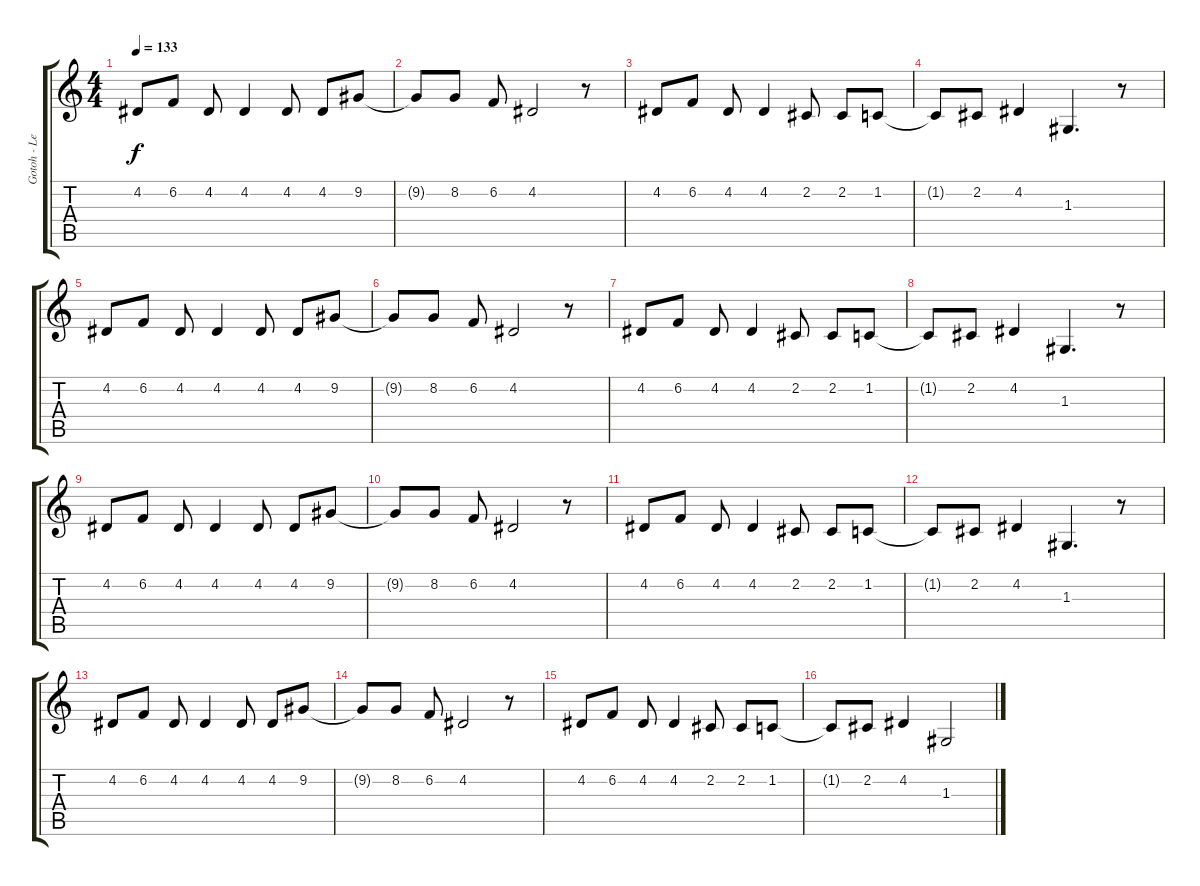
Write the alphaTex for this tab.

\track ("Gotoh - Lead Voice" "Gotoh - Le") {instrument cello}
\staff {score tabs}
\tuning (E4 B3 G3 D3 A2 E2) {hide}
\ts (4 4)
\tempo 133
\clef g2
\ks c
4.2.8{dy f} 6.2.8 4.2.8 4.2.4 4.2.8 4.2.8 9.2.8 |
9.2{t}.8 8.2.8 6.2.8 4.2.2 r.8 |
4.2.8 6.2.8 4.2.8 4.2.4 2.2.8 2.2.8 1.2.8 |
1.2{t}.8 2.2.8 4.2.4 1.3.4{d} r.8 |
4.2.8 6.2.8 4.2.8 4.2.4 4.2.8 4.2.8 9.2.8 |
9.2{t}.8 8.2.8 6.2.8 4.2.2 r.8 |
4.2.8 6.2.8 4.2.8 4.2.4 2.2.8 2.2.8 1.2.8 |
1.2{t}.8 2.2.8 4.2.4 1.3.4{d} r.8 |
4.2.8 6.2.8 4.2.8 4.2.4 4.2.8 4.2.8 9.2.8 |
9.2{t}.8 8.2.8 6.2.8 4.2.2 r.8 |
4.2.8 6.2.8 4.2.8 4.2.4 2.2.8 2.2.8 1.2.8 |
1.2{t}.8 2.2.8 4.2.4 1.3.4{d} r.8 |
4.2.8 6.2.8 4.2.8 4.2.4 4.2.8 4.2.8 9.2.8 |
9.2{t}.8 8.2.8 6.2.8 4.2.2 r.8 |
4.2.8 6.2.8 4.2.8 4.2.4 2.2.8 2.2.8 1.2.8 |
1.2{t}.8 2.2.8 4.2.4 1.3.2
